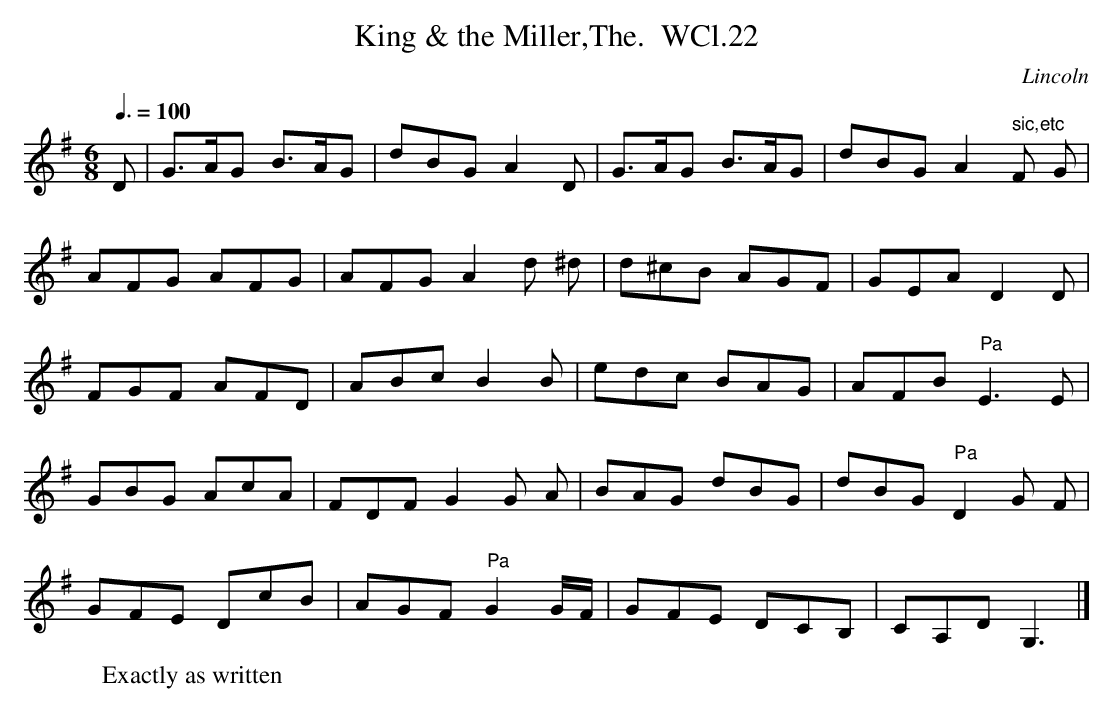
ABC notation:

X:1
T:King & the Miller,The.  WCl.22
L:1/8
M:6/8
O:Lincoln
Q:3/8=100
K:G
D|G>AG B>AG|dBG A2D|G>AG B>AG|dBG A2" sic,etc"F G|!
AFG AFG|AFG A2 d ^d|d^cB AGF|GEA D2 D|!
FGF AFD|ABc B2 B|edc BAG| AFB " Pa"E3 E|!
GBG AcA|FDF G2 G A|BAG dBG|dBG " Pa"D2 G F|!
GFE DcB|AGF " Pa"G2 G/2F/2|GFE DCB,|CA,D G,3|]
W:Exactly as written
